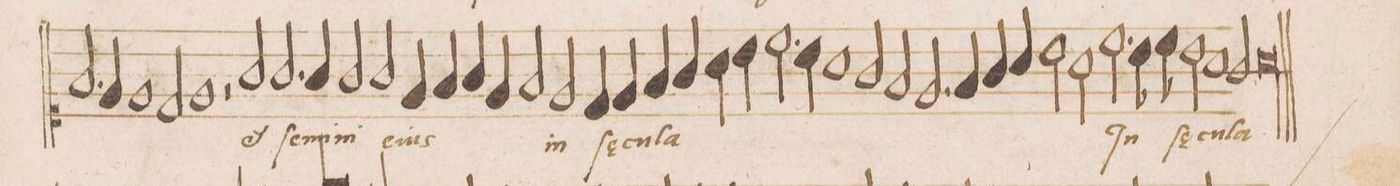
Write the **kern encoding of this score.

**kern	**text
*I"DISCANTVS	*
*clefC1	*
*k[]	*
*met(C|)	*
*M2/1	*
2.f/	.
=179	=179
4e/	.
1e	.
2d/	.
=180	=180
1e	.
2r	.
2g/	et
=181	=181
2.g/	ſe-
4g/	-mi-
2g/	-ni
2g/	e-
=182	=182
4e/	-ius
4f/	.
4g/	.
4e/	.
2f/	.
2e/	in
=183	=183
4d/	ſae-
4e/	-cu-
4f/	-la
4g/	.
4a\	.
4b\	.
2.cc\	.
=184	=184
4b\	.
1a	.
2g/	.
=185	=185
2f/	.
2.e/	.
4f/	.
4g/	.
4a/	.
=186	=186
2b\	.
2a\	.
2.cc\	In
8b\	.
8cc\	.
=187	=187
2b\	ſae-
1a	.
2g/	-cu-
=188	=188
0a	-la
=189||	=189||
*-	*-
